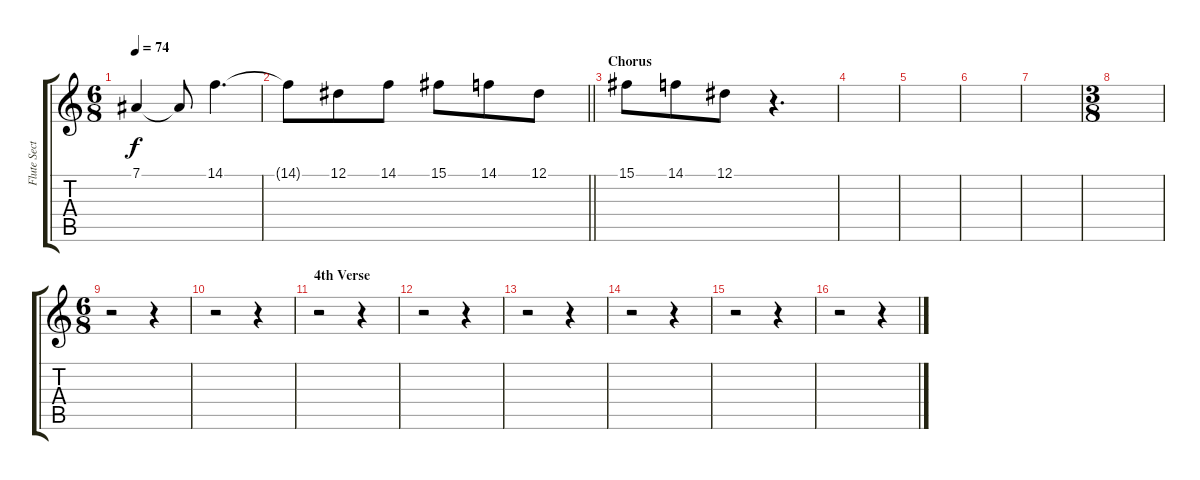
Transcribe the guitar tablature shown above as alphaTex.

\track ("Flute Section (SF Symphony)" "Flute Sect") {instrument flute}
\staff {score tabs}
\tuning (Eb4 Bb3 Gb3 Db3 Ab2 Eb2) {hide}
\ts (6 8)
\tempo 74
\clef g2
\ks c
7.1.4{dy f} 7.1{t}.8 14.1.4{d} |
\barLineRight lightlight
14.1{t}.8 12.1.8 14.1.8 15.1.8 14.1.8 12.1.8 |
\section ("" "Chorus")
15.1.8 14.1.8 12.1.8 r.4{d} |
|
|
|
|
\ts (3 8)
|
\ts (6 8)
r.2 r.4 |
r.2 r.4 |
\section ("" "4th Verse")
r.2 r.4 |
r.2 r.4 |
r.2 r.4 |
r.2 r.4 |
r.2 r.4 |
r.2 r.4
